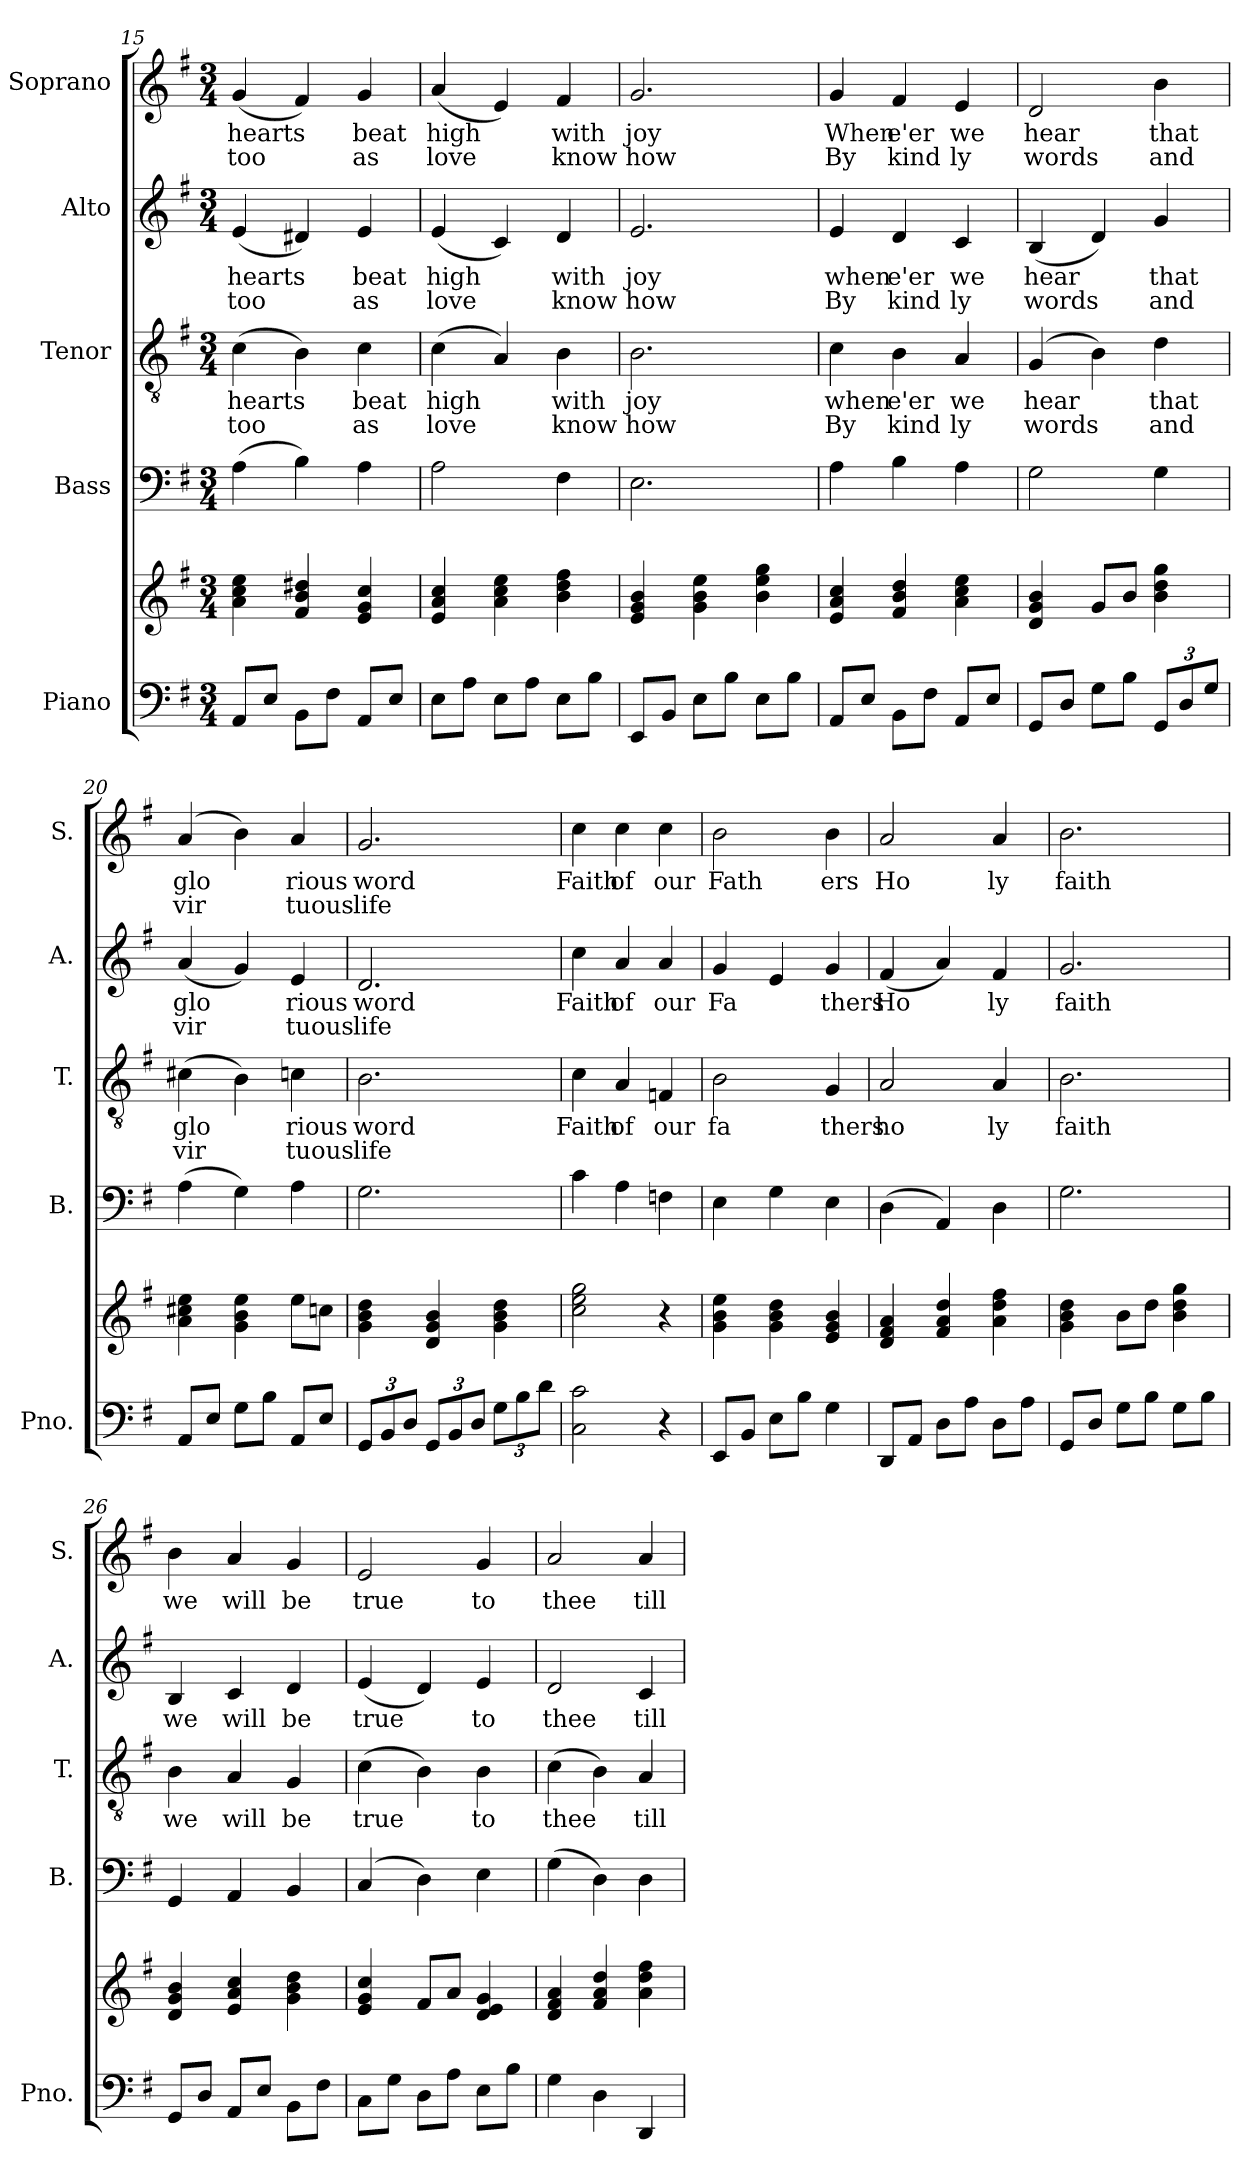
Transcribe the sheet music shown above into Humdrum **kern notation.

**kern	**kern	**kern	**kern	**text	**text	**kern	**text	**text	**kern	**text	**text
*part5	*part5	*part4	*part3	*part3	*part3	*part2	*part2	*part2	*part1	*part1	*part1
*staff6	*staff5	*staff4	*staff3	*staff3	*staff3	*staff2	*staff2	*staff2	*staff1	*staff1	*staff1
*I"Piano	*	*I"Bass	*I"Tenor	*	*	*I"Alto	*	*	*I"Soprano	*	*
*I'Pno.	*	*I'B.	*I'T.	*	*	*I'A.	*	*	*I'S.	*	*
*clefF4	*clefG2	*clefF4	*clefGv2	*	*	*clefG2	*	*	*clefG2	*	*
*k[f#]	*k[f#]	*k[f#]	*k[f#]	*	*	*k[f#]	*	*	*k[f#]	*	*
*M3/4	*M3/4	*M3/4	*M3/4	*	*	*M3/4	*	*	*M3/4	*	*
=15	=15	=15	=15	=15	=15	=15	=15	=15	=15	=15	=15
!	!	!	!	!LO:LY:b	!LO:LY:b	!	!LO:LY:b	!LO:LY:b	!	!LO:LY:b	!LO:LY:b
8AA/L	4a\ 4cc\ 4ee\	(>4A\	(>4c\	hearts	too	(<4e/	hearts	too	(<4g/	hearts	too
8E/J	.	.	.	.	.	.	.	.	.	.	.
8BB\L	4f#/ 4b/ 4dd#X/	4B\)	4B\)	.	.	4d#X/)	.	.	4f#/)	.	.
8F#\J	.	.	.	.	.	.	.	.	.	.	.
!	!	!	!	!LO:LY:b	!LO:LY:b	!	!LO:LY:b	!LO:LY:b	!	!LO:LY:b	!LO:LY:b
8AA/L	4e/ 4g/ 4cc/	4A\	4c\	beat	as	4e/	beat	as	4g/	beat	as
8E/J	.	.	.	.	.	.	.	.	.	.	.
=16	=16	=16	=16	=16	=16	=16	=16	=16	=16	=16	=16
!	!	!	!	!LO:LY:b	!LO:LY:b	!	!LO:LY:b	!LO:LY:b	!	!LO:LY:b	!LO:LY:b
8E\L	4e/ 4a/ 4cc/	2A\	(>4c\	high	love	(<4e/	high	love	(<4a/	high	love
8A\J	.	.	.	.	.	.	.	.	.	.	.
8E\L	4a\ 4cc\ 4ee\	.	4A/)	.	.	4c/)	.	.	4e/)	.	.
8A\J	.	.	.	.	.	.	.	.	.	.	.
!	!	!	!	!LO:LY:b	!LO:LY:b	!	!LO:LY:b	!LO:LY:b	!	!LO:LY:b	!LO:LY:b
8E\L	4b\ 4dd\ 4ff#\	4F#\	4B\	with	know	4d/	with	know	4f#/	with	know
8B\J	.	.	.	.	.	.	.	.	.	.	.
=17	=17	=17	=17	=17	=17	=17	=17	=17	=17	=17	=17
!	!	!	!	!LO:LY:b	!LO:LY:b	!	!LO:LY:b	!LO:LY:b	!	!LO:LY:b	!LO:LY:b
8EE/L	4e/ 4g/ 4b/	2.E\	2.B\	joy	how	2.e/	joy	how	2.g/	joy	how
8BB/J	.	.	.	.	.	.	.	.	.	.	.
8E\L	4g\ 4b\ 4ee\	.	.	.	.	.	.	.	.	.	.
8B\J	.	.	.	.	.	.	.	.	.	.	.
8E\L	4b\ 4ee\ 4gg\	.	.	.	.	.	.	.	.	.	.
8B\J	.	.	.	.	.	.	.	.	.	.	.
!!LO:PB:g=z
=18	=18	=18	=18	=18	=18	=18	=18	=18	=18	=18	=18
!	!	!	!	!LO:LY:b	!LO:LY:b	!	!LO:LY:b	!LO:LY:b	!	!LO:LY:b	!LO:LY:b
8AA/L	4e/ 4a/ 4cc/	4A\	4c\	when	By	4e/	when	By	4g/	When	By
8E/J	.	.	.	.	.	.	.	.	.	.	.
!	!	!	!	!LO:LY:b	!LO:LY:b	!	!LO:LY:b	!LO:LY:b	!	!LO:LY:b	!LO:LY:b
8BB\L	4f#/ 4b/ 4dd/	4B\	4B\	e'er	kind	4d/	e'er	kind	4f#/	e'er	kind
8F#\J	.	.	.	.	.	.	.	.	.	.	.
!	!	!	!	!LO:LY:b	!LO:LY:b	!	!LO:LY:b	!LO:LY:b	!	!LO:LY:b	!LO:LY:b
8AA/L	4a\ 4cc\ 4ee\	4A\	4A/	we	ly	4c/	we	ly	4e/	we	ly
8E/J	.	.	.	.	.	.	.	.	.	.	.
=19	=19	=19	=19	=19	=19	=19	=19	=19	=19	=19	=19
!	!	!	!	!LO:LY:b	!LO:LY:b	!	!LO:LY:b	!LO:LY:b	!	!LO:LY:b	!LO:LY:b
8GG/L	4d/ 4g/ 4b/	2G\	(>4G/	hear	words	(<4B/	hear	words	2d/	hear	words
8D/J	.	.	.	.	.	.	.	.	.	.	.
8G\L	8g/L	.	4B\)	.	.	4d/)	.	.	.	.	.
8B\J	8b/J	.	.	.	.	.	.	.	.	.	.
*Xbrackettup	*	*	*	*	*	*	*	*	*	*	*
!	!	!	!	!LO:LY:b	!LO:LY:b	!	!LO:LY:b	!LO:LY:b	!	!LO:LY:b	!LO:LY:b
12GG/L	4b\ 4dd\ 4gg\	4G\	4d\	that	and	4g/	that	and	4b\	that	and
12D/	.	.	.	.	.	.	.	.	.	.	.
12G/J	.	.	.	.	.	.	.	.	.	.	.
=20	=20	=20	=20	=20	=20	=20	=20	=20	=20	=20	=20
!	!	!	!	!LO:LY:b	!LO:LY:b	!	!LO:LY:b	!LO:LY:b	!	!LO:LY:b	!LO:LY:b
8AA/L	4a\ 4cc#X\ 4ee\	(>4A\	(>4c#X\	glo	vir	(<4a/	glo	vir	(>4a/	glo	vir
8E/J	.	.	.	.	.	.	.	.	.	.	.
8G\L	4g\ 4b\ 4ee\	4G\)	4B\)	.	.	4g/)	.	.	4b\)	.	.
8B\J	.	.	.	.	.	.	.	.	.	.	.
!	!	!	!	!LO:LY:b	!LO:LY:b	!	!LO:LY:b	!LO:LY:b	!	!LO:LY:b	!LO:LY:b
8AA/L	8ee\L	4A\	4cn\	rious	tuous	4e/	rious	tuous	4a/	rious	tuous
8E/J	8ccn\J	.	.	.	.	.	.	.	.	.	.
=21	=21	=21	=21	=21	=21	=21	=21	=21	=21	=21	=21
!	!	!	!	!LO:LY:b	!LO:LY:b	!	!LO:LY:b	!LO:LY:b	!	!LO:LY:b	!LO:LY:b
12GG/L	4g\ 4b\ 4dd\	2.G\	2.B\	word	life	2.d/	word	life	2.g/	word	life
12BB/	.	.	.	.	.	.	.	.	.	.	.
12D/J	.	.	.	.	.	.	.	.	.	.	.
12GG/L	4d/ 4g/ 4b/	.	.	.	.	.	.	.	.	.	.
12BB/	.	.	.	.	.	.	.	.	.	.	.
12D/J	.	.	.	.	.	.	.	.	.	.	.
12G\L	4g\ 4b\ 4dd\	.	.	.	.	.	.	.	.	.	.
12B\	.	.	.	.	.	.	.	.	.	.	.
12d\J	.	.	.	.	.	.	.	.	.	.	.
=22	=22	=22	=22	=22	=22	=22	=22	=22	=22	=22	=22
!	!	!	!	!LO:LY:b	!	!	!LO:LY:b	!	!	!LO:LY:b	!
2C\ 2c\	2cc\ 2ee\ 2gg\	4c\	4c\	Faith	.	4cc\	Faith	.	4cc\	Faith	.
!	!	!	!	!LO:LY:b	!	!	!LO:LY:b	!	!	!LO:LY:b	!
.	.	4A\	4A/	of	.	4a/	of	.	4cc\	of	.
!	!	!	!	!LO:LY:b	!	!	!LO:LY:b	!	!	!LO:LY:b	!
4r	4r	4Fn\	4Fn/	our	.	4a/	our	.	4cc\	our	.
=23	=23	=23	=23	=23	=23	=23	=23	=23	=23	=23	=23
!	!	!	!	!LO:LY:b	!	!	!LO:LY:b	!	!	!LO:LY:b	!
8EE/L	4g\ 4b\ 4ee\	4E\	2B\	fa	.	4g/	Fa	.	2b\	Fath	.
8BB/J	.	.	.	.	.	.	.	.	.	.	.
8E\L	4g\ 4b\ 4dd\	4G\	.	.	.	4e/	.	.	.	.	.
8B\J	.	.	.	.	.	.	.	.	.	.	.
!	!	!	!	!LO:LY:b	!	!	!LO:LY:b	!	!	!LO:LY:b	!
4G\	4e/ 4g/ 4b/	4E\	4G/	thers	.	4g/	thers	.	4b\	ers	.
=24	=24	=24	=24	=24	=24	=24	=24	=24	=24	=24	=24
!	!	!	!	!LO:LY:b	!	!	!LO:LY:b	!	!	!LO:LY:b	!
8DD/L	4d/ 4f#/ 4a/	(>4D\	2A/	ho	.	(<4f#/	Ho	.	2a/	Ho	.
8AA/J	.	.	.	.	.	.	.	.	.	.	.
8D\L	4f#/ 4a/ 4dd/	4AA/)	.	.	.	4a/)	.	.	.	.	.
8A\J	.	.	.	.	.	.	.	.	.	.	.
!	!	!	!	!LO:LY:b	!	!	!LO:LY:b	!	!	!LO:LY:b	!
8D\L	4a\ 4dd\ 4ff#\	4D\	4A/	ly	.	4f#/	ly	.	4a/	ly	.
8A\J	.	.	.	.	.	.	.	.	.	.	.
=25	=25	=25	=25	=25	=25	=25	=25	=25	=25	=25	=25
!	!	!	!	!LO:LY:b	!	!	!LO:LY:b	!	!	!LO:LY:b	!
8GG/L	4g\ 4b\ 4dd\	2.G\	2.B\	faith	.	2.g/	faith	.	2.b\	faith	.
8D/J	.	.	.	.	.	.	.	.	.	.	.
8G\L	8b\L	.	.	.	.	.	.	.	.	.	.
8B\J	8dd\J	.	.	.	.	.	.	.	.	.	.
8G\L	4b\ 4dd\ 4gg\	.	.	.	.	.	.	.	.	.	.
8B\J	.	.	.	.	.	.	.	.	.	.	.
!!LO:LB:g=z
=26	=26	=26	=26	=26	=26	=26	=26	=26	=26	=26	=26
!	!	!	!	!LO:LY:b	!	!	!LO:LY:b	!	!	!LO:LY:b	!
8GG/L	4d/ 4g/ 4b/	4GG/	4B\	we	.	4B/	we	.	4b\	we	.
8D/J	.	.	.	.	.	.	.	.	.	.	.
!	!	!	!	!LO:LY:b	!	!	!LO:LY:b	!	!	!LO:LY:b	!
8AA/L	4e/ 4a/ 4cc/	4AA/	4A/	will	.	4c/	will	.	4a/	will	.
8E/J	.	.	.	.	.	.	.	.	.	.	.
!	!	!	!	!LO:LY:b	!	!	!LO:LY:b	!	!	!LO:LY:b	!
8BB\L	4g\ 4b\ 4dd\	4BB/	4G/	be	.	4d/	be	.	4g/	be	.
8F#\J	.	.	.	.	.	.	.	.	.	.	.
=27	=27	=27	=27	=27	=27	=27	=27	=27	=27	=27	=27
!	!	!	!	!LO:LY:b	!	!	!LO:LY:b	!	!	!LO:LY:b	!
8C\L	4e/ 4g/ 4cc/	(>4C/	(>4c\	true	.	(<4e/	true	.	2e/	true	.
8G\J	.	.	.	.	.	.	.	.	.	.	.
8D\L	8f#/L	4D\)	4B\)	.	.	4d/)	.	.	.	.	.
8A\J	8a/J	.	.	.	.	.	.	.	.	.	.
!	!	!	!	!LO:LY:b	!	!	!LO:LY:b	!	!	!LO:LY:b	!
8E\L	4d/ 4e/ 4g/	4E\	4B\	to	.	4e/	to	.	4g/	to	.
8B\J	.	.	.	.	.	.	.	.	.	.	.
=28	=28	=28	=28	=28	=28	=28	=28	=28	=28	=28	=28
!	!	!	!	!LO:LY:b	!	!	!LO:LY:b	!	!	!LO:LY:b	!
4G\	4d/ 4f#/ 4a/	(>4G\	(>4c\	thee	.	2d/	thee	.	2a/	thee	.
4D\	4f#/ 4a/ 4dd/	4D\)	4B\)	.	.	.	.	.	.	.	.
!	!	!	!	!LO:LY:b	!	!	!LO:LY:b	!	!	!LO:LY:b	!
4DD/	4a\ 4dd\ 4ff#\	4D\	4A/	till	.	4c/	till	.	4a/	till	.
=	=	=	=	=	=	=	=	=	=	=	=
*-	*-	*-	*-	*-	*-	*-	*-	*-	*-	*-	*-
